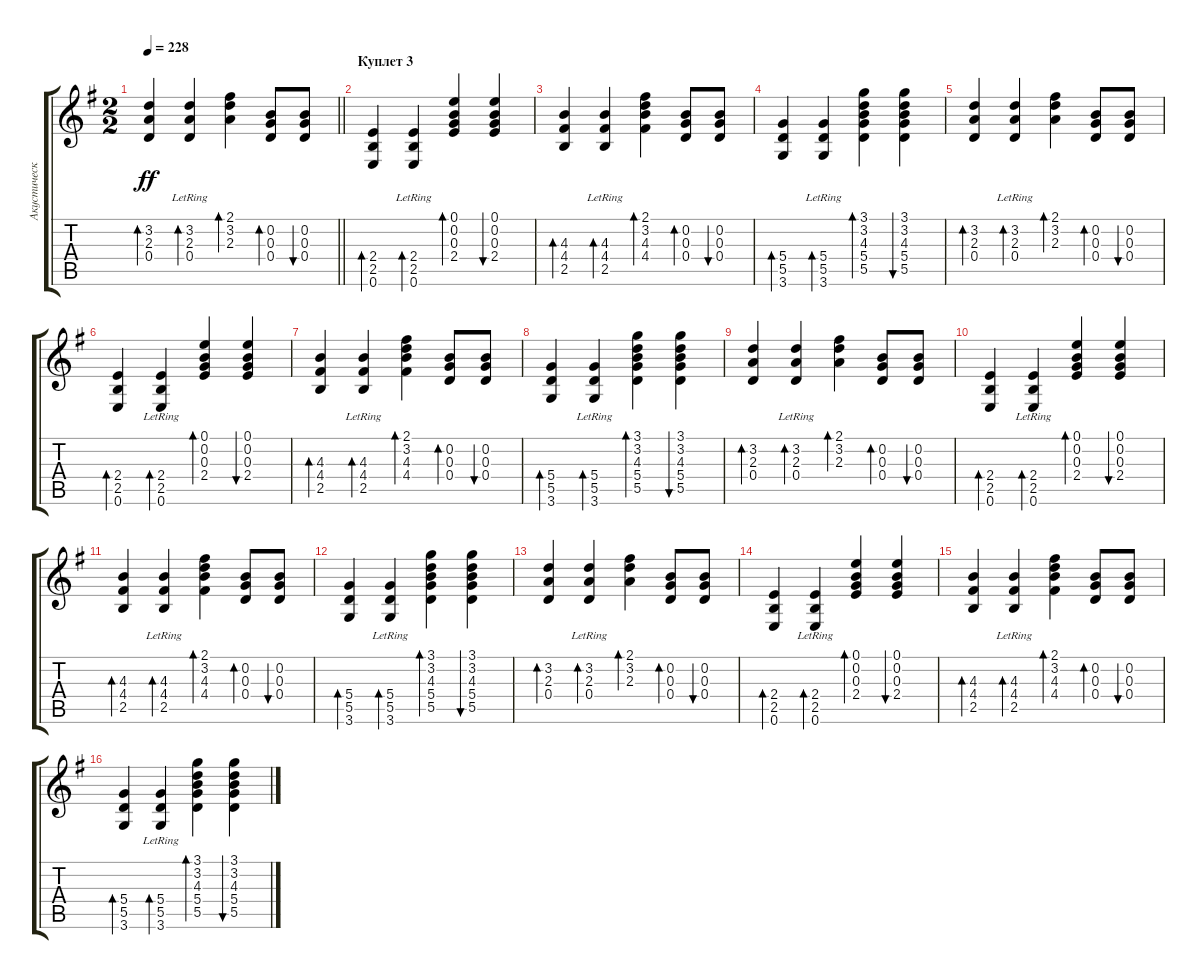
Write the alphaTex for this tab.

\track ("Акустическая гитара" "Акустическ") {instrument acousticguitarsteel}
\staff {score tabs}
\tuning (E4 B3 G3 D3 A2 E2) {hide}
\ts (2 2)
\tempo 228
\clef g2
\barLineRight lightlight
\ks eminor
(3.2 2.3 0.4).4{bd 60 dy ff} (3.2 2.3{lr} 0.4{lr}).4{bd 30} (2.1 3.2 2.3).4{bd 60} (0.2 0.3 0.4).8{bd 30} (0.2 0.3 0.4).8{bu 30} |
\section ("" "Куплет 3")
(2.4 2.5 0.6).4{bd 60} (2.4{lr} 2.5{lr} 0.6{lr}).4{bd 60} (0.1 0.2 0.3 2.4).4{bd 60} (0.1 0.2 0.3 2.4).4{bu 60} |
(4.3 4.4 2.5).4{bd 60} (4.3 4.4{lr} 2.5{lr}).4{bd 30} (2.1 3.2 4.3 4.4).4{bd 60} (0.2 0.3 0.4).8{bd 30} (0.2 0.3 0.4).8{bu 30} |
(5.4 5.5 3.6).4{bd 60} (5.4{lr} 5.5{lr} 3.6{lr}).4{bd 60} (3.1 3.2 4.3 5.4 5.5).4{bd 60} (3.1 3.2 4.3 5.4 5.5).4{bu 60} |
(3.2 2.3 0.4).4{bd 60} (3.2 2.3{lr} 0.4{lr}).4{bd 30} (2.1 3.2 2.3).4{bd 60} (0.2 0.3 0.4).8{bd 30} (0.2 0.3 0.4).8{bu 30} |
(2.4 2.5 0.6).4{bd 60} (2.4{lr} 2.5{lr} 0.6{lr}).4{bd 60} (0.1 0.2 0.3 2.4).4{bd 60} (0.1 0.2 0.3 2.4).4{bu 60} |
(4.3 4.4 2.5).4{bd 60} (4.3 4.4{lr} 2.5{lr}).4{bd 30} (2.1 3.2 4.3 4.4).4{bd 60} (0.2 0.3 0.4).8{bd 30} (0.2 0.3 0.4).8{bu 30} |
(5.4 5.5 3.6).4{bd 60} (5.4{lr} 5.5{lr} 3.6{lr}).4{bd 60} (3.1 3.2 4.3 5.4 5.5).4{bd 60} (3.1 3.2 4.3 5.4 5.5).4{bu 60} |
(3.2 2.3 0.4).4{bd 60} (3.2 2.3{lr} 0.4{lr}).4{bd 30} (2.1 3.2 2.3).4{bd 60} (0.2 0.3 0.4).8{bd 30} (0.2 0.3 0.4).8{bu 30} |
(2.4 2.5 0.6).4{bd 60} (2.4{lr} 2.5{lr} 0.6{lr}).4{bd 60} (0.1 0.2 0.3 2.4).4{bd 60} (0.1 0.2 0.3 2.4).4{bu 60} |
(4.3 4.4 2.5).4{bd 60} (4.3 4.4{lr} 2.5{lr}).4{bd 30} (2.1 3.2 4.3 4.4).4{bd 60} (0.2 0.3 0.4).8{bd 30} (0.2 0.3 0.4).8{bu 30} |
(5.4 5.5 3.6).4{bd 60} (5.4{lr} 5.5{lr} 3.6{lr}).4{bd 60} (3.1 3.2 4.3 5.4 5.5).4{bd 60} (3.1 3.2 4.3 5.4 5.5).4{bu 60} |
(3.2 2.3 0.4).4{bd 60} (3.2 2.3{lr} 0.4{lr}).4{bd 30} (2.1 3.2 2.3).4{bd 60} (0.2 0.3 0.4).8{bd 30} (0.2 0.3 0.4).8{bu 30} |
(2.4 2.5 0.6).4{bd 60} (2.4{lr} 2.5{lr} 0.6{lr}).4{bd 60} (0.1 0.2 0.3 2.4).4{bd 60} (0.1 0.2 0.3 2.4).4{bu 60} |
(4.3 4.4 2.5).4{bd 60} (4.3 4.4{lr} 2.5{lr}).4{bd 30} (2.1 3.2 4.3 4.4).4{bd 60} (0.2 0.3 0.4).8{bd 30} (0.2 0.3 0.4).8{bu 30} |
(5.4 5.5 3.6).4{bd 60} (5.4{lr} 5.5{lr} 3.6{lr}).4{bd 60} (3.1 3.2 4.3 5.4 5.5).4{bd 60} (3.1 3.2 4.3 5.4 5.5).4{bu 60}
